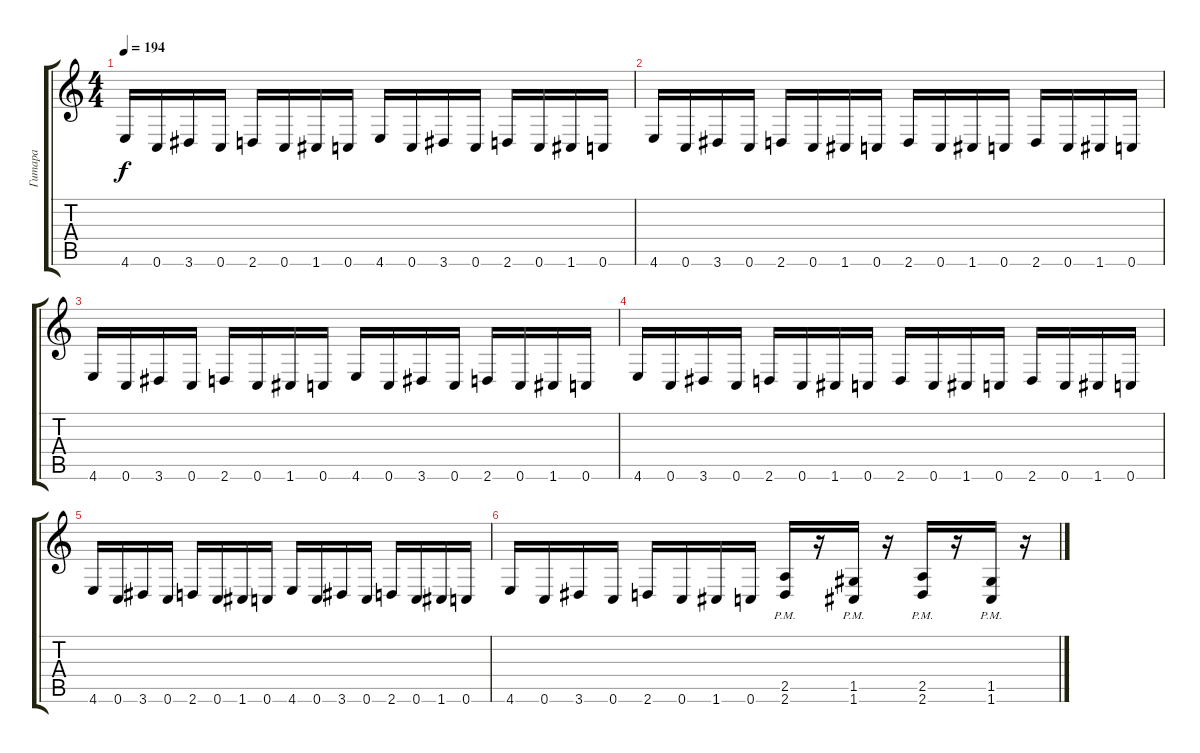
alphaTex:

\track ("Гитара" "Гитара") {instrument overdrivenguitar}
\staff {score tabs}
\tuning (D4 A3 F3 C3 G2 C2) {hide}
\ts (4 4)
\tempo 194
\clef g2
\ks c
4.6.16{dy f} 0.6.16 3.6.16 0.6.16 2.6.16 0.6.16 1.6.16 0.6.16 4.6.16 0.6.16 3.6.16 0.6.16 2.6.16 0.6.16 1.6.16 0.6.16 |
4.6.16 0.6.16 3.6.16 0.6.16 2.6.16 0.6.16 1.6.16 0.6.16 2.6.16 0.6.16 1.6.16 0.6.16 2.6.16 0.6.16 1.6.16 0.6.16 |
4.6.16 0.6.16 3.6.16 0.6.16 2.6.16 0.6.16 1.6.16 0.6.16 4.6.16 0.6.16 3.6.16 0.6.16 2.6.16 0.6.16 1.6.16 0.6.16 |
4.6.16 0.6.16 3.6.16 0.6.16 2.6.16 0.6.16 1.6.16 0.6.16 2.6.16 0.6.16 1.6.16 0.6.16 2.6.16 0.6.16 1.6.16 0.6.16 |
4.6.16 0.6.16 3.6.16 0.6.16 2.6.16 0.6.16 1.6.16 0.6.16 4.6.16 0.6.16 3.6.16 0.6.16 2.6.16 0.6.16 1.6.16 0.6.16 |
4.6.16 0.6.16 3.6.16 0.6.16 2.6.16 0.6.16 1.6.16 0.6.16 (2.5 2.6{pm}).16 r.16 (1.5 1.6{pm}).16 r.16 (2.5 2.6{pm}).16 r.16 (1.5 1.6{pm}).16 r.16
